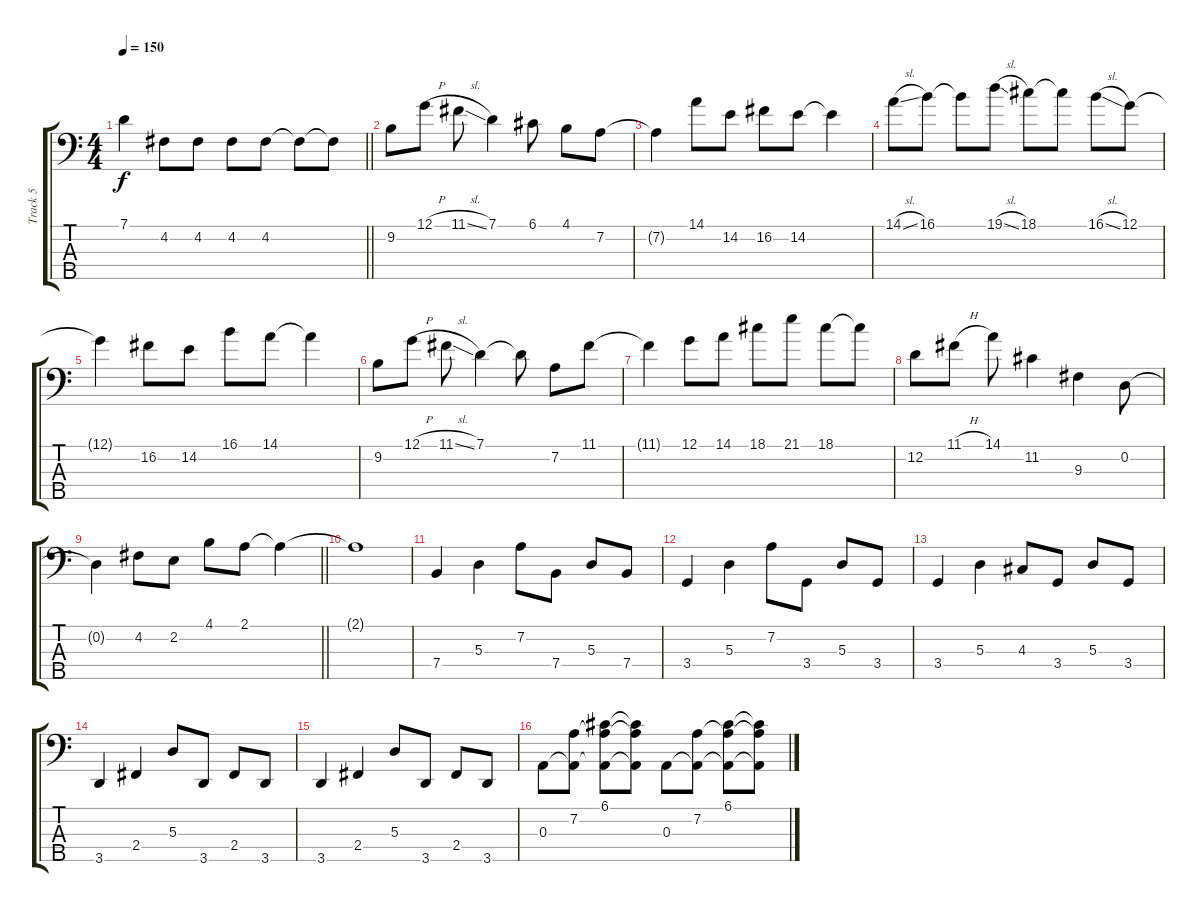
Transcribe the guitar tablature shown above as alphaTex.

\track ("Track 5" "Track 5") {instrument electricbassfinger}
\staff {score tabs}
\tuning (G2 D2 A1 E1 B0) {hide}
\ts (4 4)
\tempo 150
\clef f4
\barLineRight lightlight
\ks c
7.1.4{dy f} 4.2.8 4.2.8 4.2.8 4.2.8 4.2{t}.8 4.2{t}.8 |
\section ("" "")
9.2.8 12.1{h}.8 11.1{sl}.8 7.1.4 6.1.8 4.1.8 7.2.8 |
7.2{t}.4 14.1.8 14.2.8 16.2.8 14.2.8 14.2{t}.4 |
14.1{sl}.8 16.1.8 16.1{t}.8 19.1{sl}.8 18.1.8 18.1{t}.8 16.1{sl}.8 12.1.8 |
12.1{t}.4 16.2.8 14.2.8 16.1.8 14.1.8 14.1{t}.4 |
9.2.8 12.1{h}.8 11.1{sl}.8 7.1.4 7.1{t}.8 7.2.8 11.1.8 |
11.1{t}.4 12.1.8 14.1.8 18.1.8 21.1.8 18.1.8 18.1{t}.8 |
12.2.8 11.1{h}.8 14.1.8 11.2.4 9.3.4 0.2.8 |
\barLineRight lightlight
0.2{t}.4 4.2.8 2.2.8 4.1.8 2.1.8 2.1{t}.4 |
\section ("" "")
2.1{t}.1 |
7.4.4 5.3.4 7.2.8 7.4.8 5.3.8 7.4.8 |
3.4.4 5.3.4 7.2.8 3.4.8 5.3.8 3.4.8 |
3.4.4 5.3.4 4.3.8 3.4.8 5.3.8 3.4.8 |
3.5.4 2.4.4 5.3.8 3.5.8 2.4.8 3.5.8 |
3.5.4 2.4.4 5.3.8 3.5.8 2.4.8 3.5.8 |
0.3.8 (7.2 0.3{t}).8 (6.1 7.2{t} 0.3{t}).8 (6.1{t} 7.2{t} 0.3{t}).8 0.3.8 (7.2 0.3{t}).8 (6.1 7.2{t} 0.3{t}).8 (6.1{t} 7.2{t} 0.3{t}).8
